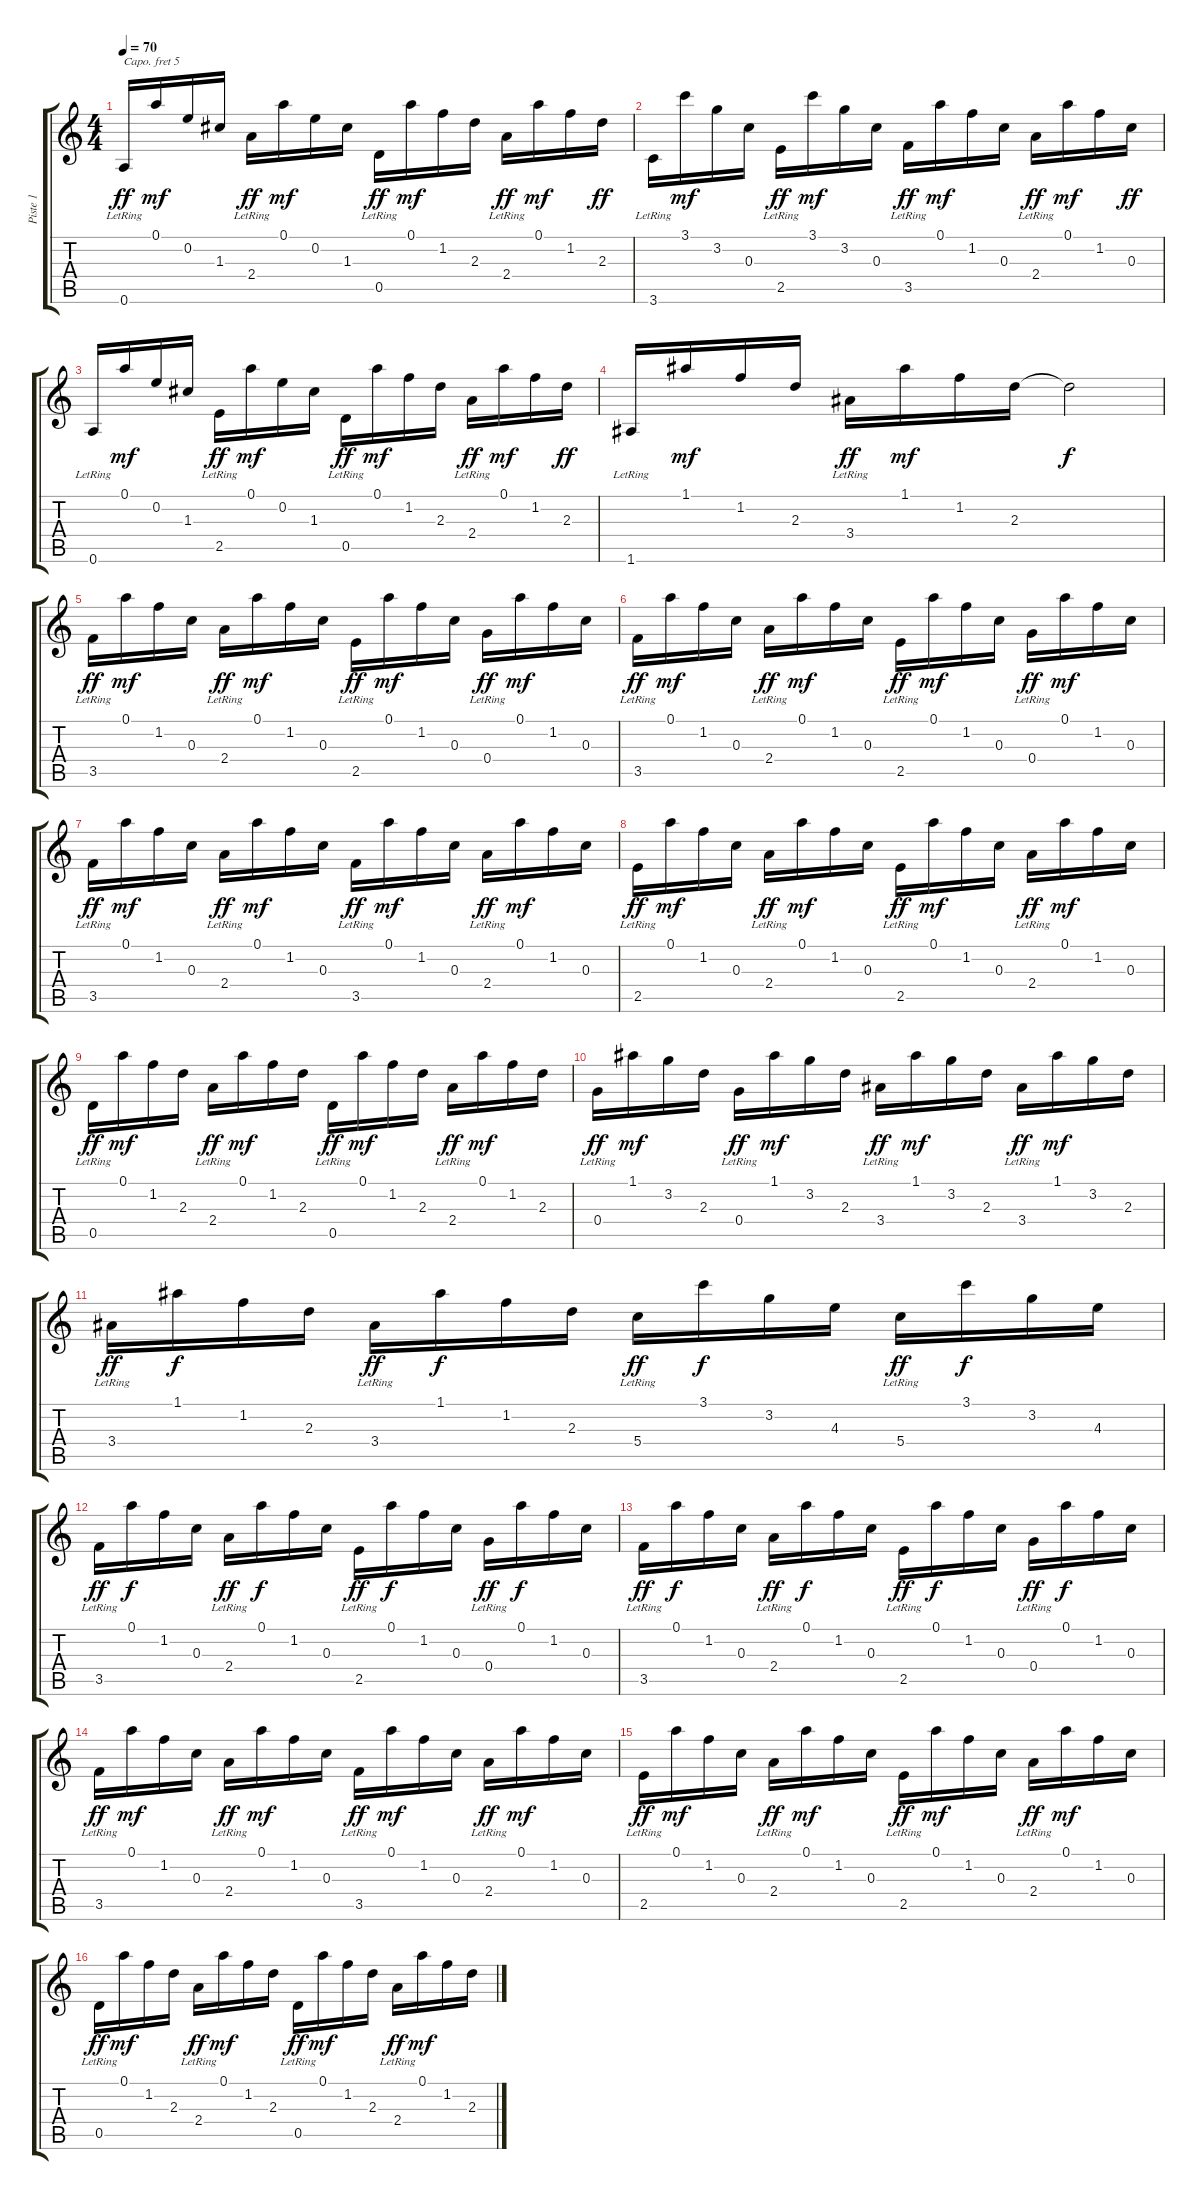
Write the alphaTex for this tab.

\track ("Piste 1" "Piste 1") {instrument acousticguitarsteel}
\staff {score tabs}
\capo 5
\tuning (E4 B3 G3 D3 A2 E2) {hide}
\ts (4 4)
\tempo 70
\clef g2
\ks c
0.6{lr}.16{dy ff} 0.1.16{dy mf} 0.2.16 1.3.16 2.4{lr}.16{dy ff} 0.1.16{dy mf} 0.2.16 1.3.16 0.5{lr}.16{dy ff} 0.1.16{dy mf} 1.2.16 2.3.16 2.4{lr}.16{dy ff} 0.1.16{dy mf} 1.2.16 2.3.16{dy ff} |
3.6{lr}.16 3.1.16{dy mf} 3.2.16 0.3.16 2.5{lr}.16{dy ff} 3.1.16{dy mf} 3.2.16 0.3.16 3.5{lr}.16{dy ff} 0.1.16{dy mf} 1.2.16 0.3.16 2.4{lr}.16{dy ff} 0.1.16{dy mf} 1.2.16 0.3.16{dy ff} |
0.6{lr}.16 0.1.16{dy mf} 0.2.16 1.3.16 2.5{lr}.16{dy ff} 0.1.16{dy mf} 0.2.16 1.3.16 0.5{lr}.16{dy ff} 0.1.16{dy mf} 1.2.16 2.3.16 2.4{lr}.16{dy ff} 0.1.16{dy mf} 1.2.16 2.3.16{dy ff} |
1.6{lr}.16 1.1.16{dy mf} 1.2.16 2.3.16 3.4{lr}.16{dy ff} 1.1.16{dy mf} 1.2.16 2.3.16 2.3{t}.2{dy f} |
3.5{lr}.16{dy ff} 0.1.16{dy mf} 1.2.16 0.3.16 2.4{lr}.16{dy ff} 0.1.16{dy mf} 1.2.16 0.3.16 2.5{lr}.16{dy ff} 0.1.16{dy mf} 1.2.16 0.3.16 0.4{lr}.16{dy ff} 0.1.16{dy mf} 1.2.16 0.3.16 |
3.5{lr}.16{dy ff} 0.1.16{dy mf} 1.2.16 0.3.16 2.4{lr}.16{dy ff} 0.1.16{dy mf} 1.2.16 0.3.16 2.5{lr}.16{dy ff} 0.1.16{dy mf} 1.2.16 0.3.16 0.4{lr}.16{dy ff} 0.1.16{dy mf} 1.2.16 0.3.16 |
3.5{lr}.16{dy ff} 0.1.16{dy mf} 1.2.16 0.3.16 2.4{lr}.16{dy ff} 0.1.16{dy mf} 1.2.16 0.3.16 3.5{lr}.16{dy ff} 0.1.16{dy mf} 1.2.16 0.3.16 2.4{lr}.16{dy ff} 0.1.16{dy mf} 1.2.16 0.3.16 |
2.5{lr}.16{dy ff} 0.1.16{dy mf} 1.2.16 0.3.16 2.4{lr}.16{dy ff} 0.1.16{dy mf} 1.2.16 0.3.16 2.5{lr}.16{dy ff} 0.1.16{dy mf} 1.2.16 0.3.16 2.4{lr}.16{dy ff} 0.1.16{dy mf} 1.2.16 0.3.16 |
0.5{lr}.16{dy ff} 0.1.16{dy mf} 1.2.16 2.3.16 2.4{lr}.16{dy ff} 0.1.16{dy mf} 1.2.16 2.3.16 0.5{lr}.16{dy ff} 0.1.16{dy mf} 1.2.16 2.3.16 2.4{lr}.16{dy ff} 0.1.16{dy mf} 1.2.16 2.3.16 |
0.4{lr}.16{dy ff} 1.1.16{dy mf} 3.2.16 2.3.16 0.4{lr}.16{dy ff} 1.1.16{dy mf} 3.2.16 2.3.16 3.4{lr}.16{dy ff} 1.1.16{dy mf} 3.2.16 2.3.16 3.4{lr}.16{dy ff} 1.1.16{dy mf} 3.2.16 2.3.16 |
3.4{lr}.16{dy ff} 1.1.16{dy f} 1.2.16 2.3.16 3.4{lr}.16{dy ff} 1.1.16{dy f} 1.2.16 2.3.16 5.4{lr}.16{dy ff} 3.1.16{dy f} 3.2.16 4.3.16 5.4{lr}.16{dy ff} 3.1.16{dy f} 3.2.16 4.3.16 |
3.5{lr}.16{dy ff} 0.1.16{dy f} 1.2.16 0.3.16 2.4{lr}.16{dy ff} 0.1.16{dy f} 1.2.16 0.3.16 2.5{lr}.16{dy ff} 0.1.16{dy f} 1.2.16 0.3.16 0.4{lr}.16{dy ff} 0.1.16{dy f} 1.2.16 0.3.16 |
3.5{lr}.16{dy ff} 0.1.16{dy f} 1.2.16 0.3.16 2.4{lr}.16{dy ff} 0.1.16{dy f} 1.2.16 0.3.16 2.5{lr}.16{dy ff} 0.1.16{dy f} 1.2.16 0.3.16 0.4{lr}.16{dy ff} 0.1.16{dy f} 1.2.16 0.3.16 |
3.5{lr}.16{dy ff} 0.1.16{dy mf} 1.2.16 0.3.16 2.4{lr}.16{dy ff} 0.1.16{dy mf} 1.2.16 0.3.16 3.5{lr}.16{dy ff} 0.1.16{dy mf} 1.2.16 0.3.16 2.4{lr}.16{dy ff} 0.1.16{dy mf} 1.2.16 0.3.16 |
2.5{lr}.16{dy ff} 0.1.16{dy mf} 1.2.16 0.3.16 2.4{lr}.16{dy ff} 0.1.16{dy mf} 1.2.16 0.3.16 2.5{lr}.16{dy ff} 0.1.16{dy mf} 1.2.16 0.3.16 2.4{lr}.16{dy ff} 0.1.16{dy mf} 1.2.16 0.3.16 |
0.5{lr}.16{dy ff} 0.1.16{dy mf} 1.2.16 2.3.16 2.4{lr}.16{dy ff} 0.1.16{dy mf} 1.2.16 2.3.16 0.5{lr}.16{dy ff} 0.1.16{dy mf} 1.2.16 2.3.16 2.4{lr}.16{dy ff} 0.1.16{dy mf} 1.2.16 2.3.16
